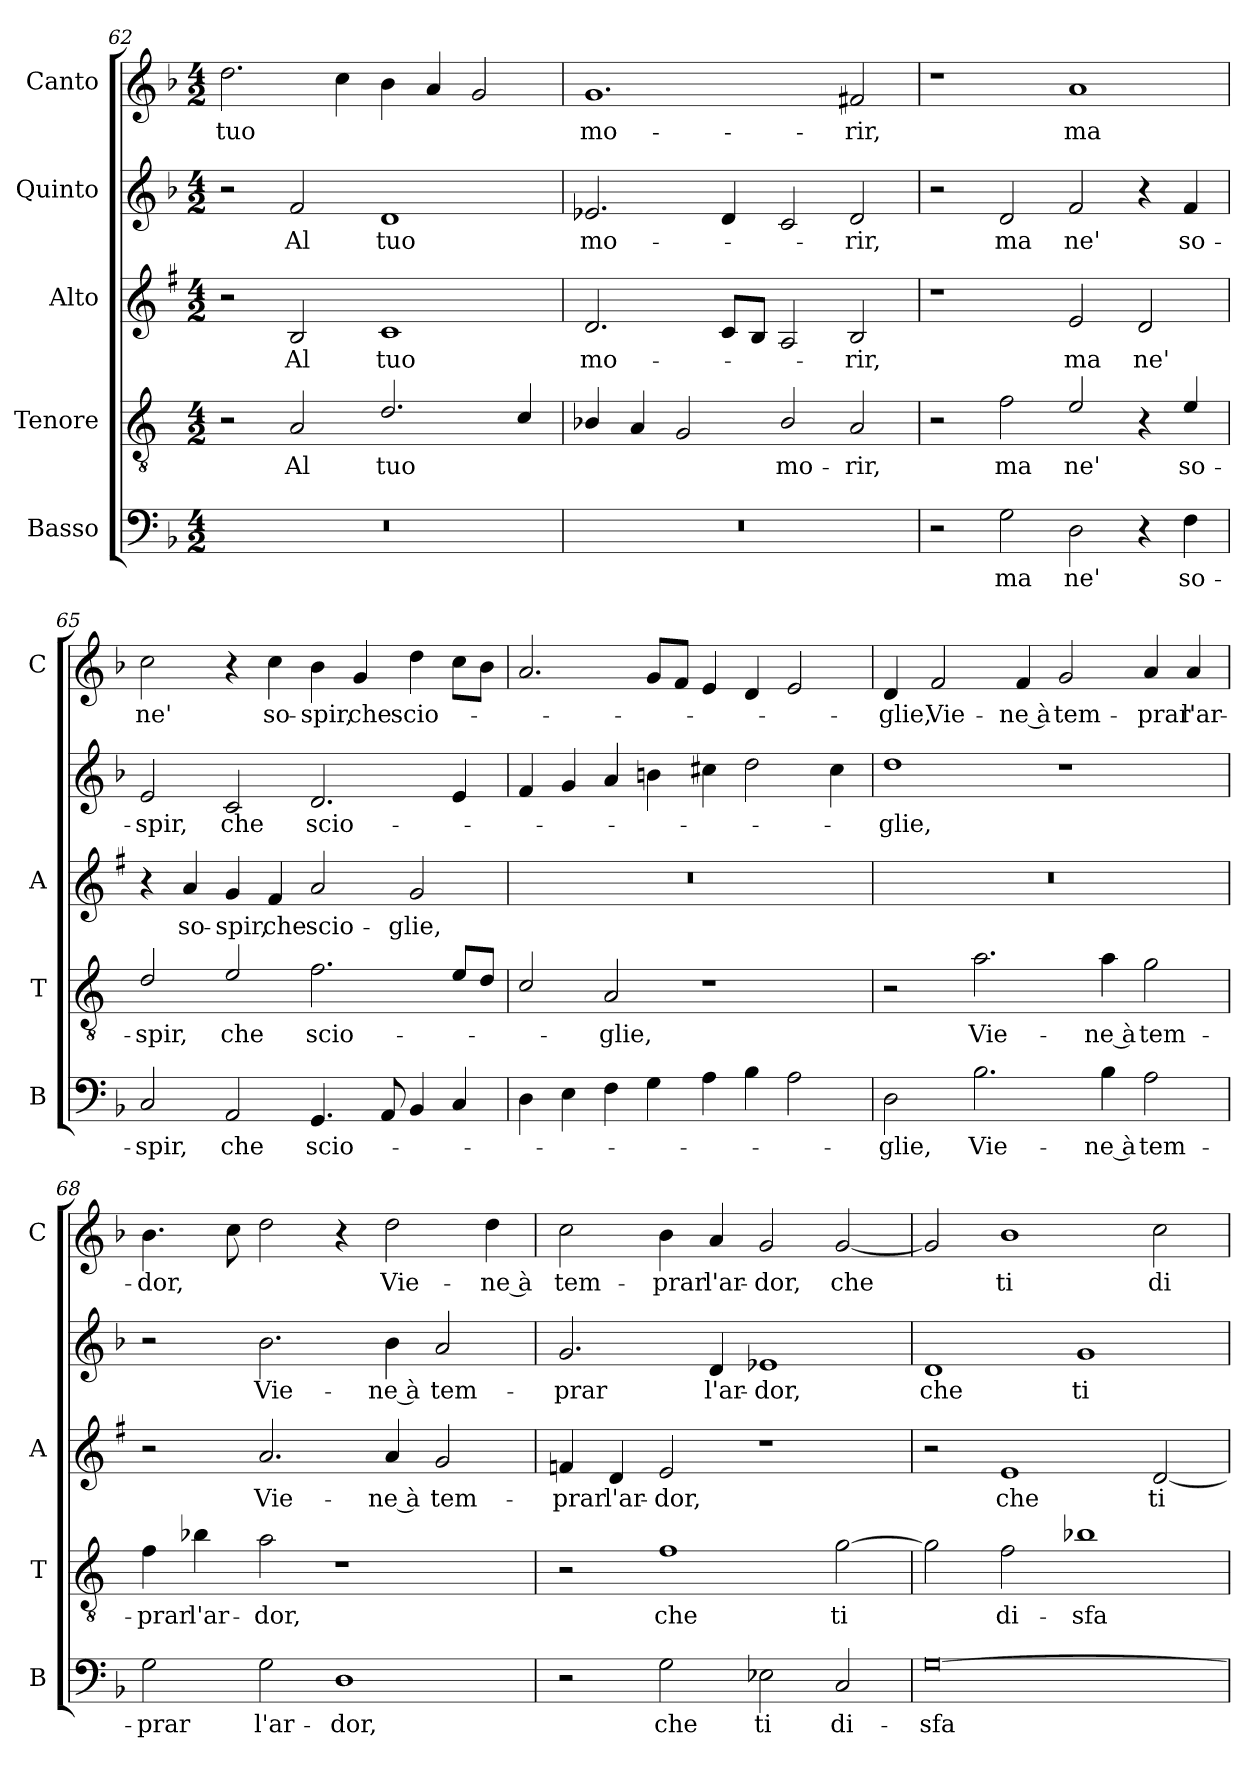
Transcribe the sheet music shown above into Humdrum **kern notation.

**kern	**text	**kern	**text	**kern	**text	**kern	**text	**kern	**text
*part5	*part5	*part4	*part4	*part3	*part3	*part2	*part2	*part1	*part1
*staff5	*staff5	*staff4	*staff4	*staff3	*staff3	*staff2	*staff2	*staff1	*staff1
*I"Basso	*	*I"Tenore	*	*I"Alto	*	*I"Quinto	*	*I"Canto	*
*I'B	*	*I'T	*	*I'A	*	*	*	*I'C	*
!!LO:LB:g=z
*clefF4	*	*clefGv2	*	*clefG2	*	*clefG2	*	*clefG2	*
*	*	*ITrd4c7	*	*ITrd1c2	*	*	*	*	*
*k[b-]	*	*k[b-]	*	*k[b-]	*	*k[b-]	*	*k[b-]	*
*F:	*	*F:	*	*F:	*	*F:	*	*F:	*
*M4/2	*	*M4/2	*	*M4/2	*	*M4/2	*	*M4/2	*
=62	=62	=62	=62	=62	=62	=62	=62	=62	=62
!	!	!	!	!	!	!	!	!	!LO:LY:b
0r	.	2r	.	2r	.	2r	.	2.dd\	tuo
!	!	!	!LO:LY:b	!	!LO:LY:b	!	!LO:LY:b	!	!
.	.	2D/	Al	2A/	Al	2f/	Al	.	.
.	.	.	.	.	.	.	.	4cc\	.
!	!	!	!LO:LY:b	!	!LO:LY:b	!	!LO:LY:b	!	!
.	.	2.G/	tuo	1B-	tuo	1d	tuo	4b-\	.
.	.	.	.	.	.	.	.	4a/	.
.	.	.	.	.	.	.	.	2g/	.
.	.	4F/	.	.	.	.	.	.	.
=63	=63	=63	=63	=63	=63	=63	=63	=63	=63
!	!	!	!	!	!LO:LY:b	!	!LO:LY:b	!	!LO:LY:b
0r	.	4E-X/	.	2.c/	mo-	2.e-X/	mo-	1.g	mo-
.	.	4D/	.	.	.	.	.	.	.
.	.	2C/	.	.	.	.	.	.	.
.	.	.	.	8B-/L	.	4d/	.	.	.
.	.	.	.	8A/J	.	.	.	.	.
!	!	!	!LO:LY:b	!	!	!	!	!	!
.	.	2E-/	mo-	2G/	.	2c/	.	.	.
!	!	!	!LO:LY:b	!	!LO:LY:b	!	!LO:LY:b	!	!LO:LY:b
.	.	2D/	-rir,	2A/	-rir,	2d/	-rir,	2f#X/	-rir,
=64	=64	=64	=64	=64	=64	=64	=64	=64	=64
2r	.	2r	.	1r	.	2r	.	1r	.
!	!LO:LY:b	!	!LO:LY:b	!	!	!	!LO:LY:b	!	!
2G\	ma	2B-\	ma	.	.	2d/	ma	.	.
!	!LO:LY:b	!	!LO:LY:b	!	!LO:LY:b	!	!LO:LY:b	!	!LO:LY:b
2D\	ne'	2A/	ne'	2d/	ma	2f/	ne'	1a	ma
!	!	!	!	!	!LO:LY:b	!	!	!	!
4r	.	4r	.	2c/	ne'	4r	.	.	.
!	!LO:LY:b	!	!LO:LY:b	!	!	!	!LO:LY:b	!	!
4F\	so-	4A/	so-	.	.	4f/	so-	.	.
=65	=65	=65	=65	=65	=65	=65	=65	=65	=65
!	!LO:LY:b	!	!LO:LY:b	!	!	!	!LO:LY:b	!	!LO:LY:b
2C/	-spir,	2G/	-spir,	4r	.	2e/	-spir,	2cc\	ne'
!	!	!	!	!	!LO:LY:b	!	!	!	!
.	.	.	.	4g/	so-	.	.	.	.
!	!LO:LY:b	!	!LO:LY:b	!	!LO:LY:b	!	!LO:LY:b	!	!
2AA/	che	2A/	che	4f/	-spir,	2c/	che	4r	.
!	!	!	!	!	!LO:LY:b	!	!	!	!LO:LY:b
.	.	.	.	4e/	che	.	.	4cc\	so-
!	!LO:LY:b	!	!LO:LY:b	!	!LO:LY:b	!	!LO:LY:b	!	!LO:LY:b
4.GG/	scio-	2.B-\	scio-	2g/	scio-	2.d/	scio-	4b-\	-spir,
!	!	!	!	!	!	!	!	!	!LO:LY:b
.	.	.	.	.	.	.	.	4g/	che
8AA/	.	.	.	.	.	.	.	.	.
!	!	!	!	!	!LO:LY:b	!	!	!	!LO:LY:b
4BB-/	.	.	.	2f/	-glie,	.	.	4dd\	scio-
4C/	.	8A/L	.	.	.	4e/	.	8cc\L	.
.	.	8G/J	.	.	.	.	.	8b-\J	.
!!LO:LB:g=z
=66	=66	=66	=66	=66	=66	=66	=66	=66	=66
4D\	.	2F/	.	0r	.	4f/	.	2.a/	.
4E\	.	.	.	.	.	4g/	.	.	.
!	!	!	!LO:LY:b	!	!	!	!	!	!
4F\	.	2D/	-glie,	.	.	4a/	.	.	.
4G\	.	.	.	.	.	4bn\	.	8g/L	.
.	.	.	.	.	.	.	.	8f/J	.
4A\	.	1r	.	.	.	4cc#X\	.	4e/	.
4B-\	.	.	.	.	.	2dd\	.	4d/	.
2A\	.	.	.	.	.	.	.	2e/	.
.	.	.	.	.	.	4cc#\	.	.	.
=67	=67	=67	=67	=67	=67	=67	=67	=67	=67
!	!LO:LY:b	!	!	!	!	!	!LO:LY:b	!	!LO:LY:b
2D\	-glie,	2r	.	0r	.	1dd	-glie,	4d/	-glie,
!	!	!	!	!	!	!	!	!	!LO:LY:b
.	.	.	.	.	.	.	.	2f/	Vie-
!	!LO:LY:b	!	!LO:LY:b	!	!	!	!	!	!
2.B-\	Vie-	2.d\	Vie-	.	.	.	.	.	.
!	!	!	!	!	!	!	!	!	!LO:LY:b
.	.	.	.	.	.	.	.	4f/	-ne à
!	!	!	!	!	!	!	!	!	!LO:LY:b
.	.	.	.	.	.	1r	.	2g/	tem-
!	!LO:LY:b	!	!LO:LY:b	!	!	!	!	!	!
4B-\	-ne à	4d\	-ne à	.	.	.	.	.	.
!	!LO:LY:b	!	!LO:LY:b	!	!	!	!	!	!LO:LY:b
2A\	tem-	2c\	tem-	.	.	.	.	4a/	-prar
!	!	!	!	!	!	!	!	!	!LO:LY:b
.	.	.	.	.	.	.	.	4a/	l'ar-
=68	=68	=68	=68	=68	=68	=68	=68	=68	=68
!	!LO:LY:b	!	!LO:LY:b	!	!	!	!	!	!LO:LY:b
2G\	-prar	4B-\	-prar	2r	.	2r	.	4.b-\	-dor,
!	!	!	!LO:LY:b	!	!	!	!	!	!
.	.	4e-X\	l'ar-	.	.	.	.	.	.
.	.	.	.	.	.	.	.	8cc\	.
!	!LO:LY:b	!	!LO:LY:b	!	!LO:LY:b	!	!LO:LY:b	!	!
2G\	l'ar-	2d\	-dor,	2.g/	Vie-	2.b-\	Vie-	2dd\	.
!	!LO:LY:b	!	!	!	!	!	!	!	!
1D	-dor,	1r	.	.	.	.	.	4r	.
!	!	!	!	!	!LO:LY:b	!	!LO:LY:b	!	!LO:LY:b
.	.	.	.	4g/	-ne à	4b-\	-ne à	2dd\	Vie-
!	!	!	!	!	!LO:LY:b	!	!LO:LY:b	!	!
.	.	.	.	2f/	tem-	2a/	tem-	.	.
!	!	!	!	!	!	!	!	!	!LO:LY:b
.	.	.	.	.	.	.	.	4dd\	-ne à
!!LO:PB:g=z
=69	=69	=69	=69	=69	=69	=69	=69	=69	=69
!	!	!	!	!	!LO:LY:b	!	!LO:LY:b	!	!LO:LY:b
2r	.	2r	.	4e-X/	-prar	2.g/	-prar	2cc\	tem-
!	!	!	!	!	!LO:LY:b	!	!	!	!
.	.	.	.	4c/	l'ar-	.	.	.	.
!	!LO:LY:b	!	!LO:LY:b	!	!LO:LY:b	!	!	!	!LO:LY:b
2G\	che	1B-	che	2d/	-dor,	.	.	4b-\	-prar
!	!	!	!	!	!	!	!LO:LY:b	!	!LO:LY:b
.	.	.	.	.	.	4d/	l'ar-	4a/	l'ar-
!	!LO:LY:b	!	!	!	!	!	!LO:LY:b	!	!LO:LY:b
2E-X\	ti	.	.	1r	.	1e-X	-dor,	2g/	-dor,
!	!LO:LY:b	!	!LO:LY:b	!	!	!	!	!	!LO:LY:b
2C/	di-	[2c\	ti	.	.	.	.	[2g/	che
=70	=70	=70	=70	=70	=70	=70	=70	=70	=70
!	!LO:LY:b	!	!	!	!	!	!LO:LY:b	!	!
[0G	-sfa-	2c\]	.	2r	.	1d	che	2g/]	.
!	!	!	!LO:LY:b	!	!LO:LY:b	!	!	!	!LO:LY:b
.	.	2B-\	di-	1d	che	.	.	1b-	ti
!	!	!	!LO:LY:b	!	!	!	!LO:LY:b	!	!
.	.	1e-X	-sfa-	.	.	1g	ti	.	.
!	!	!	!	!	!LO:LY:b	!	!	!	!LO:LY:b
.	.	.	.	[2c/	ti	.	.	2cc\	di-
=	=	=	=	=	=	=	=	=	=
*-	*-	*-	*-	*-	*-	*-	*-	*-	*-
